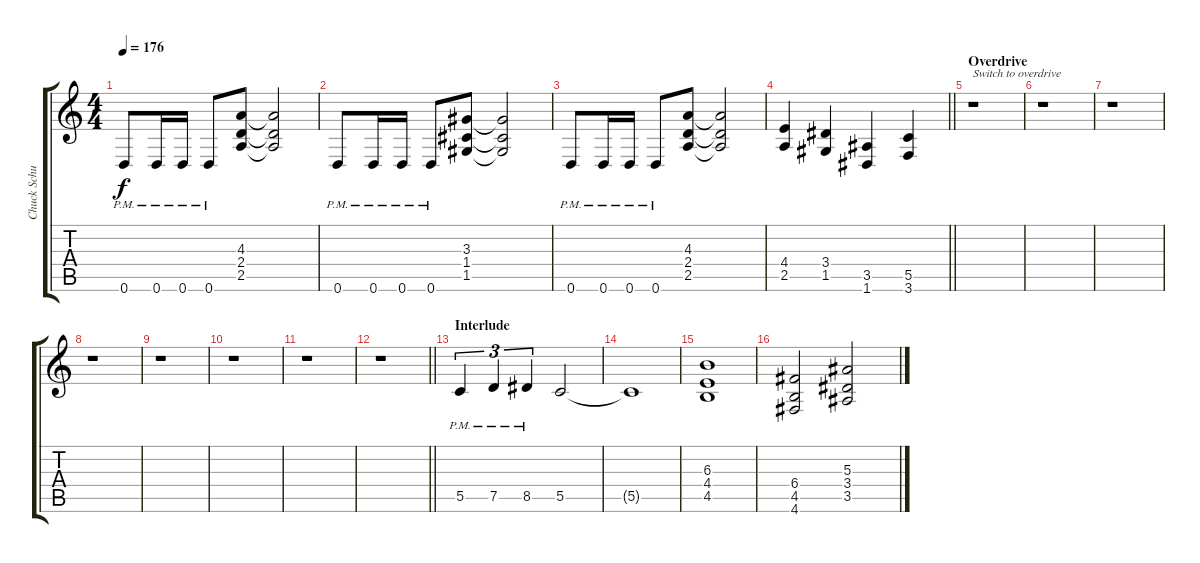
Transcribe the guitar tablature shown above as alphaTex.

\track ("Chuck Schuldiner " "Chuck Schu") {instrument distortionguitar}
\staff {score tabs}
\tuning (D4 A3 F3 C3 G2 D2) {hide}
\ts (4 4)
\tempo 176
\clef g2
\ks c
0.6{pm}.8{dy f} 0.6{pm}.16 0.6{pm}.16 0.6{pm}.8 (4.3 2.4 2.5).8 (4.3{t} 2.4{t} 2.5{t}).2 |
0.6{pm}.8 0.6{pm}.16 0.6{pm}.16 0.6{pm}.8 (3.3 1.4 1.5).8 (3.3{t} 1.4{t} 1.5{t}).2 |
0.6{pm}.8 0.6{pm}.16 0.6{pm}.16 0.6{pm}.8 (4.3 2.4 2.5).8 (4.3{t} 2.4{t} 2.5{t}).2 |
\barLineRight lightlight
(4.4 2.5).4 (3.4 1.5).4 (3.5 1.6).4 (5.5 3.6).4 |
\section ("" "Overdrive")
r.1{txt "Switch to overdrive"} |
r.1 |
r.1 |
r.1 |
r.1 |
r.1 |
r.1 |
\barLineRight lightlight
r.1 |
\section ("" "Interlude")
5.5{pm}.4{tu (3 2)} 7.5{pm}.4{tu (3 2)} 8.5{pm}.4{tu (3 2)} 5.5.2 |
5.5{t}.1 |
(6.3 4.4 4.5).1 |
(6.4 4.5 4.6).2 (5.3 3.4 3.5).2
